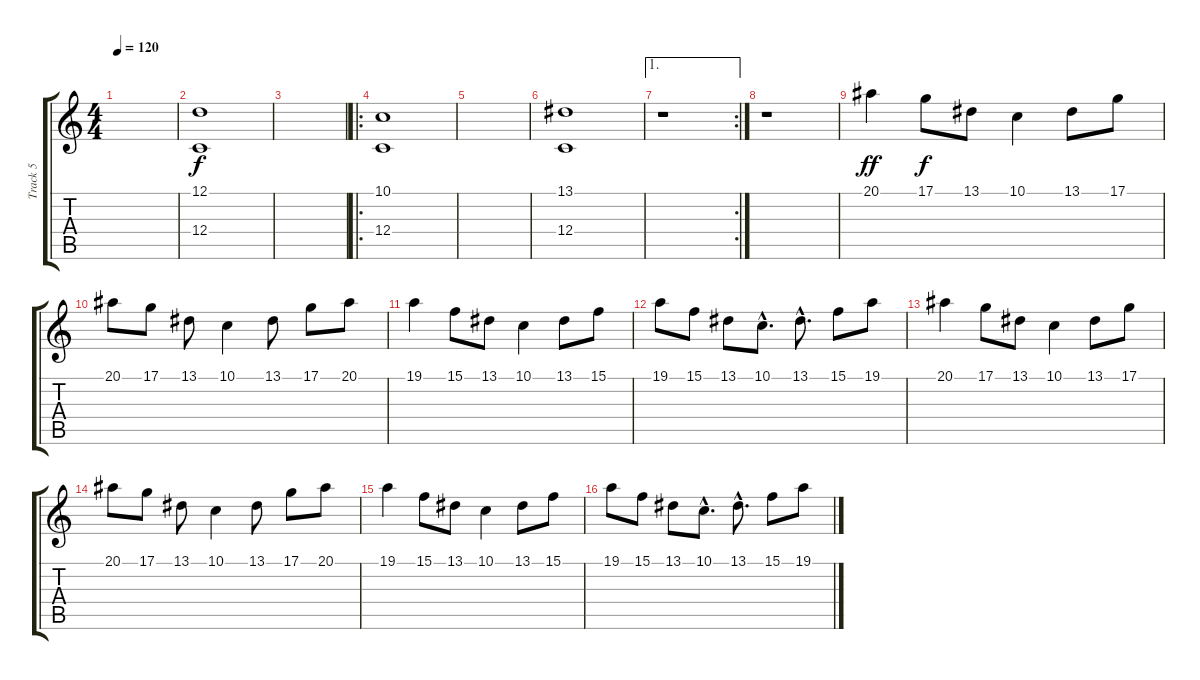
\track ("Track 5" "Track 5") {instrument fx7echoes}
\staff {score tabs}
\tuning (D4 A3 F3 C3 G2 D2) {hide}
\ts (4 4)
\tempo 120
\clef g2
\ks c
|
(12.1 12.4).1 |
|
\ro
(10.1 12.4).1 |
|
(13.1 12.4).1 |
\ae 1
\rc 2
r.1 |
r.1 |
20.1.4{dy ff volume 12 balance 11 instrument fx7echoes} 17.1.8{dy f} 13.1.8 10.1.4 13.1.8 17.1.8 |
20.1.8 17.1.8 13.1.8 10.1.4 13.1.8 17.1.8 20.1.8 |
19.1.4 15.1.8 13.1.8 10.1.4 13.1.8 15.1.8 |
19.1.8 15.1.8 13.1.8 10.1{hac}.8{d} 13.1{hac}.8{d} 15.1.8 19.1.8 |
20.1.4 17.1.8 13.1.8 10.1.4 13.1.8 17.1.8 |
20.1.8 17.1.8 13.1.8 10.1.4 13.1.8 17.1.8 20.1.8 |
19.1.4 15.1.8 13.1.8 10.1.4 13.1.8 15.1.8 |
19.1.8 15.1.8 13.1.8 10.1{hac}.8{d} 13.1{hac}.8{d} 15.1.8 19.1.8
